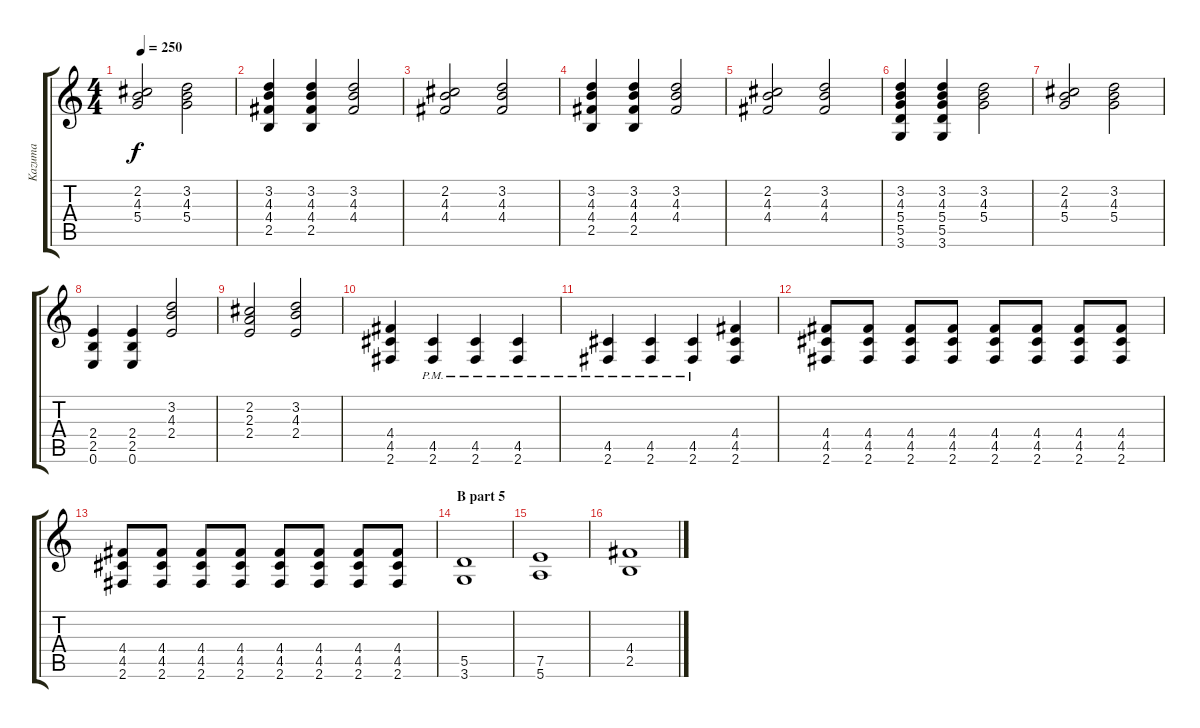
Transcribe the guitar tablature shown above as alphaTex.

\track ("Kazuma" "Kazuma") {instrument distortionguitar}
\staff {score tabs}
\tuning (E4 B3 G3 D3 A2 E2) {hide}
\ts (4 4)
\tempo 250
\clef g2
\ks c
(2.2 4.3 5.4).2{dy f} (3.2 4.3 5.4).2 |
(3.2 4.3 4.4 2.5).4 (3.2 4.3 4.4 2.5).4 (3.2 4.3 4.4).2 |
(2.2 4.3 4.4).2 (3.2 4.3 4.4).2 |
(3.2 4.3 4.4 2.5).4 (3.2 4.3 4.4 2.5).4 (3.2 4.3 4.4).2 |
(2.2 4.3 4.4).2 (3.2 4.3 4.4).2 |
(3.2 4.3 5.4 5.5 3.6).4 (3.2 4.3 5.4 5.5 3.6).4 (3.2 4.3 5.4).2 |
(2.2 4.3 5.4).2 (3.2 4.3 5.4).2 |
(2.4 2.5 0.6).4 (2.4 2.5 0.6).4 (3.2 4.3 2.4).2 |
(2.2 2.3 2.4).2 (3.2 4.3 2.4).2 |
(4.4 4.5 2.6).4 (4.5{pm} 2.6{pm}).4 (4.5{pm} 2.6{pm}).4 (4.5{pm} 2.6{pm}).4 |
(4.5{pm} 2.6{pm}).4 (4.5{pm} 2.6{pm}).4 (4.5{pm} 2.6{pm}).4 (4.4 4.5 2.6).4 |
(4.4 4.5 2.6).8 (4.4 4.5 2.6).8 (4.4 4.5 2.6).8 (4.4 4.5 2.6).8 (4.4 4.5 2.6).8 (4.4 4.5 2.6).8 (4.4 4.5 2.6).8 (4.4 4.5 2.6).8 |
(4.4 4.5 2.6).8 (4.4 4.5 2.6).8 (4.4 4.5 2.6).8 (4.4 4.5 2.6).8 (4.4 4.5 2.6).8 (4.4 4.5 2.6).8 (4.4 4.5 2.6).8 (4.4 4.5 2.6).8 |
\section ("" "B part 5")
(5.5 3.6).1 |
(7.5 5.6).1 |
(4.4 2.5).1
